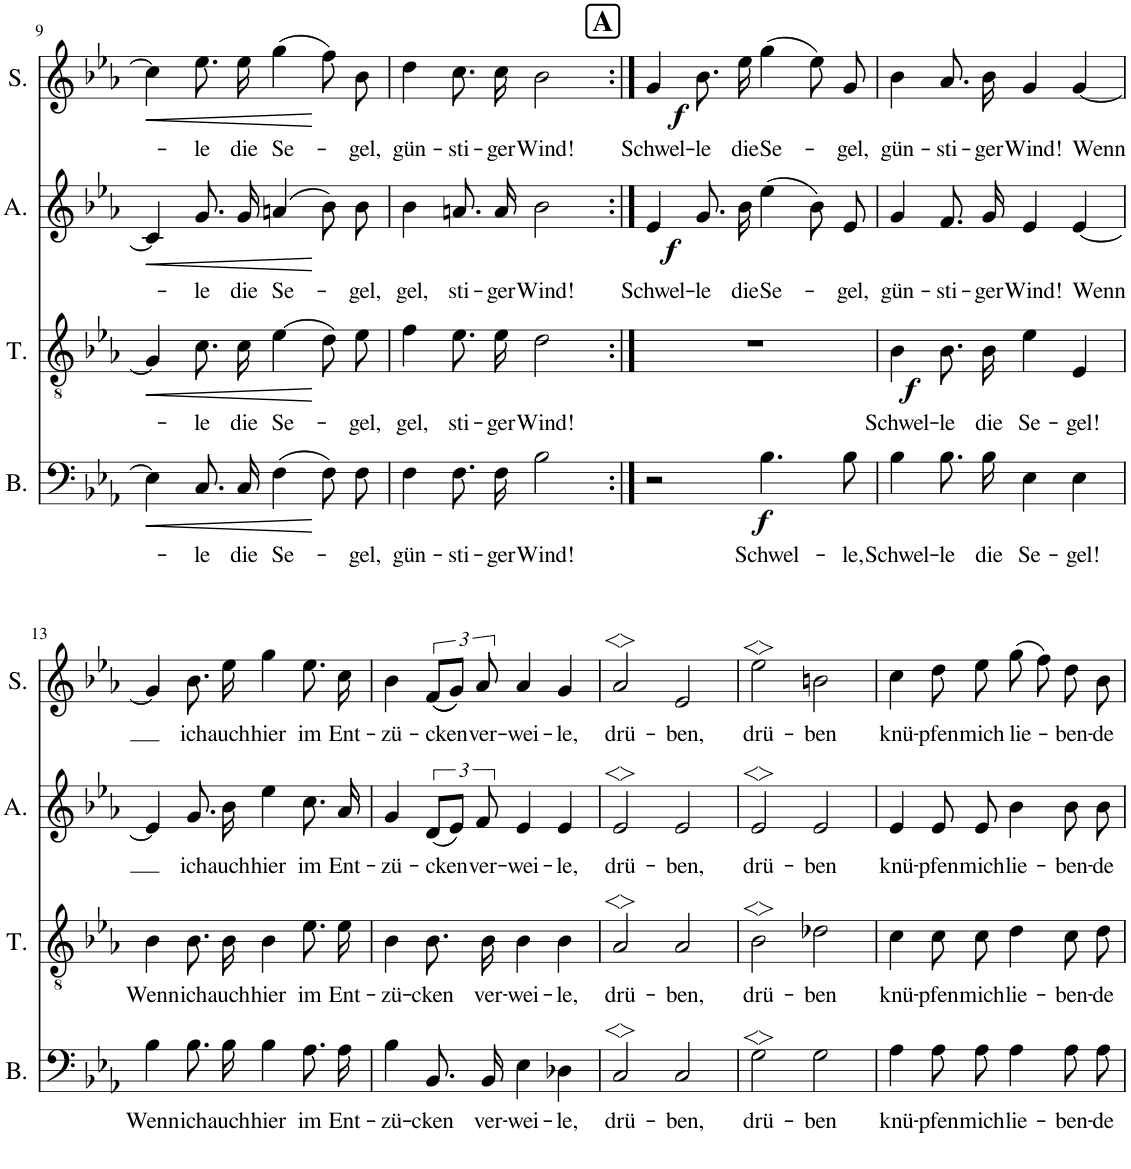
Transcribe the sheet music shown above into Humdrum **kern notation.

**kern	**text	**dynam	**kern	**text	**dynam	**kern	**text	**dynam	**kern	**text	**dynam
*part4	*part4	*part4	*part3	*part3	*part3	*part2	*part2	*part2	*part1	*part1	*part1
*staff4	*staff4	*staff4	*staff3	*staff3	*staff3	*staff2	*staff2	*staff2	*staff1	*staff1	*staff1
*I"B.	*	*	*I"T.	*	*	*I"A.	*	*	*I"S.	*	*
*I'B.	*	*	*I'T.	*	*	*I'A.	*	*	*I'S.	*	*
!!LO:PB:g=z
*clefF4	*	*	*clefGv2	*	*	*clefG2	*	*	*clefG2	*	*
*k[b-e-a-]	*	*	*k[b-e-a-]	*	*	*k[b-e-a-]	*	*	*k[b-e-a-]	*	*
*M4/4	*	*	*M4/4	*	*	*M4/4	*	*	*M4/4	*	*
=9	=9	=9	=9	=9	=9	=9	=9	=9	=9	=9	=9
!	!	!LO:HP:b	!	!	!LO:HP:b	!	!	!LO:HP:b	!	!	!LO:HP:b
4E-\]	.	<	4G/]	.	<	4c/]	.	<	4cc\]	.	<
!	!LO:LY:b	!	!	!LO:LY:b	!	!	!LO:LY:b	!	!	!LO:LY:b	!
8.C/L	-le	.	8.c\L	-le	.	8.g/	-le	.	8.ee-\	-le	.
!	!LO:LY:b	!	!	!LO:LY:b	!	!	!LO:LY:b	!	!	!LO:LY:b	!
16C/Jk	die	.	16c\Jk	die	.	16g/	die	.	16ee-\	die	.
!	!LO:LY:b	!	!	!LO:LY:b	!	!	!LO:LY:b	!	!	!LO:LY:b	!
(4F\	Se-	.	(4e-\	Se-	.	(4an/	Se-	.	(4gg\	Se-	.
8F\L)	.	[	8d\L)	.	[	8b-\)	.	[	8ff\)	.	[
!	!LO:LY:b	!	!	!LO:LY:b	!	!	!LO:LY:b	!	!	!LO:LY:b	!
8F\J	-gel,	.	8e-\J	-gel,	.	8b-\	-gel,	.	8b-\	-gel,	.
=10	=10	=10	=10	=10	=10	=10	=10	=10	=10	=10	=10
!	!LO:LY:b	!	!	!LO:LY:b	!	!	!LO:LY:b	!	!	!LO:LY:b	!
4F\	gün-	.	4f\	-gel,	.	4b-\	-gel,	.	4dd\	gün-	.
!	!LO:LY:b	!	!	!LO:LY:b	!	!	!LO:LY:b	!	!	!LO:LY:b	!
8.F\L	-sti-	.	8.e-\L	-sti-	.	8.an/	-sti-	.	8.cc\	-sti-	.
!	!LO:LY:b	!	!	!LO:LY:b	!	!	!LO:LY:b	!	!	!LO:LY:b	!
16F\Jk	-ger	.	16e-\Jk	-ger	.	16a/	-ger	.	16cc\	-ger	.
!	!LO:LY:b	!	!	!LO:LY:b	!	!	!LO:LY:b	!	!	!LO:LY:b	!
2B-\	Wind!	.	2d\	Wind!	.	2b-\	Wind!	.	2b-\	Wind!	.
!!LO:REH:place=s1:a:B:cj:fs=14:t=A
=11:|!	=11:|!	=11:|!	=11:|!	=11:|!	=11:|!	=11:|!	=11:|!	=11:|!	=11:|!	=11:|!	=11:|!
!	!	!	!	!	!	!	!LO:LY:b	!LO:DY:b	!	!LO:LY:b	!LO:DY:b
2r	.	.	1r	.	.	4e-/	Schwel-	f	4g/	Schwel-	f
!	!	!	!	!	!	!	!LO:LY:b	!	!	!LO:LY:b	!
.	.	.	.	.	.	8.g/	-le	.	8.b-\	-le	.
!	!	!	!	!	!	!	!LO:LY:b	!	!	!LO:LY:b	!
.	.	.	.	.	.	16b-\	die	.	16ee-\	die	.
!	!LO:LY:b	!LO:DY:b	!	!	!	!	!LO:LY:b	!	!	!LO:LY:b	!
4.B-\	Schwel-	f	.	.	.	(4ee-\	Se-	.	(4gg\	Se-	.
.	.	.	.	.	.	8b-\)	.	.	8ee-\)	.	.
!	!LO:LY:b	!	!	!	!	!	!LO:LY:b	!	!	!LO:LY:b	!
8B-\	-le,	.	.	.	.	8e-/	-gel,	.	8g/	-gel,	.
=12	=12	=12	=12	=12	=12	=12	=12	=12	=12	=12	=12
!	!LO:LY:b	!	!	!LO:LY:b	!LO:DY:b	!	!LO:LY:b	!	!	!LO:LY:b	!
4B-\	Schwel-	.	4B-\	Schwel-	f	4g/	gün-	.	4b-\	gün-	.
!	!LO:LY:b	!	!	!LO:LY:b	!	!	!LO:LY:b	!	!	!LO:LY:b	!
8.B-\L	-le	.	8.B-\L	-le	.	8.f/	-sti-	.	8.a-/	-sti-	.
!	!LO:LY:b	!	!	!LO:LY:b	!	!	!LO:LY:b	!	!	!LO:LY:b	!
16B-\Jk	die	.	16B-\Jk	die	.	16g/	-ger	.	16b-\	-ger	.
!	!LO:LY:b	!	!	!LO:LY:b	!	!	!LO:LY:b	!	!	!LO:LY:b	!
4E-\	Se-	.	4e-\	Se-	.	4e-/	Wind!	.	4g/	Wind!	.
!	!LO:LY:b	!	!	!LO:LY:b	!	!	!LO:LY:b	!	!	!LO:LY:b	!
4E-\	-gel!	.	4E-/	-gel!	.	[4e-/	Wenn	.	[4g/	Wenn	.
!!LO:LB:g=z
=13	=13	=13	=13	=13	=13	=13	=13	=13	=13	=13	=13
!	!LO:LY:b	!	!	!LO:LY:b	!	!	!	!	!	!	!
4B-\	Wenn	.	4B-\	Wenn	.	4e-/]	.	.	4g/]	.	.
!	!LO:LY:b	!	!	!LO:LY:b	!	!	!LO:LY:b	!	!	!LO:LY:b	!
8.B-\L	ich	.	8.B-\L	ich	.	8.g/	ich	.	8.b-\	ich	.
!	!LO:LY:b	!	!	!LO:LY:b	!	!	!LO:LY:b	!	!	!LO:LY:b	!
16B-\Jk	auch	.	16B-\Jk	auch	.	16b-\	auch	.	16ee-\	auch	.
!	!LO:LY:b	!	!	!LO:LY:b	!	!	!LO:LY:b	!	!	!LO:LY:b	!
4B-\	hier	.	4B-\	hier	.	4ee-\	hier	.	4gg\	hier	.
!	!LO:LY:b	!	!	!LO:LY:b	!	!	!LO:LY:b	!	!	!LO:LY:b	!
8.A-\L	im	.	8.e-\L	im	.	8.cc\	im	.	8.ee-\	im	.
!	!LO:LY:b	!	!	!LO:LY:b	!	!	!LO:LY:b	!	!	!LO:LY:b	!
16A-\Jk	Ent-	.	16e-\Jk	Ent-	.	16a-/	Ent-	.	16cc\	Ent-	.
=14	=14	=14	=14	=14	=14	=14	=14	=14	=14	=14	=14
!	!LO:LY:b	!	!	!LO:LY:b	!	!	!LO:LY:b	!	!	!LO:LY:b	!
4B-\	-zü-	.	4B-\	-zü-	.	4g/	-zü-	.	4b-\	-zü-	.
!	!LO:LY:b	!	!	!LO:LY:b	!	!	!LO:LY:b	!	!	!LO:LY:b	!
8.BB-/L	-cken	.	8.B-\L	-cken	.	(12d/L	-cken	.	((12f/L	-cken	.
.	.	.	.	.	.	12e-/J)	.	.	12g/J))	.	.
!	!	!	!	!	!	!	!LO:LY:b	!	!	!LO:LY:b	!
.	.	.	.	.	.	12f/	ver-	.	12a-/	ver-	.
!	!LO:LY:b	!	!	!LO:LY:b	!	!	!	!	!	!	!
16BB-/Jk	ver-	.	16B-\Jk	ver-	.	.	.	.	.	.	.
!	!LO:LY:b	!	!	!LO:LY:b	!	!	!LO:LY:b	!	!	!LO:LY:b	!
4E-\	-wei-	.	4B-\	-wei-	.	4e-/	-wei-	.	4a-/	-wei-	.
!	!LO:LY:b	!	!	!LO:LY:b	!	!	!LO:LY:b	!	!	!LO:LY:b	!
4D-X\	-le,	.	4B-\	-le,	.	4e-/	-le,	.	4g/	-le,	.
=15	=15	=15	=15	=15	=15	=15	=15	=15	=15	=15	=15
!	!LO:LY:b	!	!	!LO:LY:b	!	!	!LO:LY:b	!	!	!LO:LY:b	!
2C>/	drü-	.	2A->/	drü-	.	2e->/	drü-	.	2a->/	drü-	.
!	!LO:LY:b	!	!	!LO:LY:b	!	!	!LO:LY:b	!	!	!LO:LY:b	!
2C/	-ben,	.	2A-/	-ben,	.	2e-/	-ben,	.	2e-/	-ben,	.
=16	=16	=16	=16	=16	=16	=16	=16	=16	=16	=16	=16
!	!LO:LY:b	!	!	!LO:LY:b	!	!	!LO:LY:b	!	!	!LO:LY:b	!
2G>\	drü-	.	2B->\	drü-	.	2e->/	drü-	.	2ee->\	drü-	.
!	!LO:LY:b	!	!	!LO:LY:b	!	!	!LO:LY:b	!	!	!LO:LY:b	!
2G\	-ben	.	2d-X\	-ben	.	2e-/	-ben	.	2bn\	-ben	.
=17	=17	=17	=17	=17	=17	=17	=17	=17	=17	=17	=17
!	!LO:LY:b	!	!	!LO:LY:b	!	!	!LO:LY:b	!	!	!LO:LY:b	!
4A-\	knü-	.	4c\	knü-	.	4e-/	knü-	.	4cc\	knü-	.
!	!LO:LY:b	!	!	!LO:LY:b	!	!	!LO:LY:b	!	!	!LO:LY:b	!
8A-\L	-pfen	.	8c\L	-pfen	.	8e-/	-pfen	.	8dd\	-pfen	.
!	!LO:LY:b	!	!	!LO:LY:b	!	!	!LO:LY:b	!	!	!LO:LY:b	!
8A-\J	mich	.	8c\J	mich	.	8e-/	mich	.	8ee-\	mich	.
!	!LO:LY:b	!	!	!LO:LY:b	!	!	!LO:LY:b	!	!	!LO:LY:b	!
4A-\	lie-	.	4d\	lie-	.	4b-\	lie-	.	(8gg\	lie-	.
.	.	.	.	.	.	.	.	.	8ff\)	.	.
!	!LO:LY:b	!	!	!LO:LY:b	!	!	!LO:LY:b	!	!	!LO:LY:b	!
8A-\L	-ben-	.	8c\L	-ben-	.	8b-\	-ben-	.	8dd\	-ben-	.
!	!LO:LY:b	!	!	!LO:LY:b	!	!	!LO:LY:b	!	!	!LO:LY:b	!
8A-\J	-de	.	8d\J	-de	.	8b-\	-de	.	8b-\	-de	.
=	=	=	=	=	=	=	=	=	=	=	=
*-	*-	*-	*-	*-	*-	*-	*-	*-	*-	*-	*-
